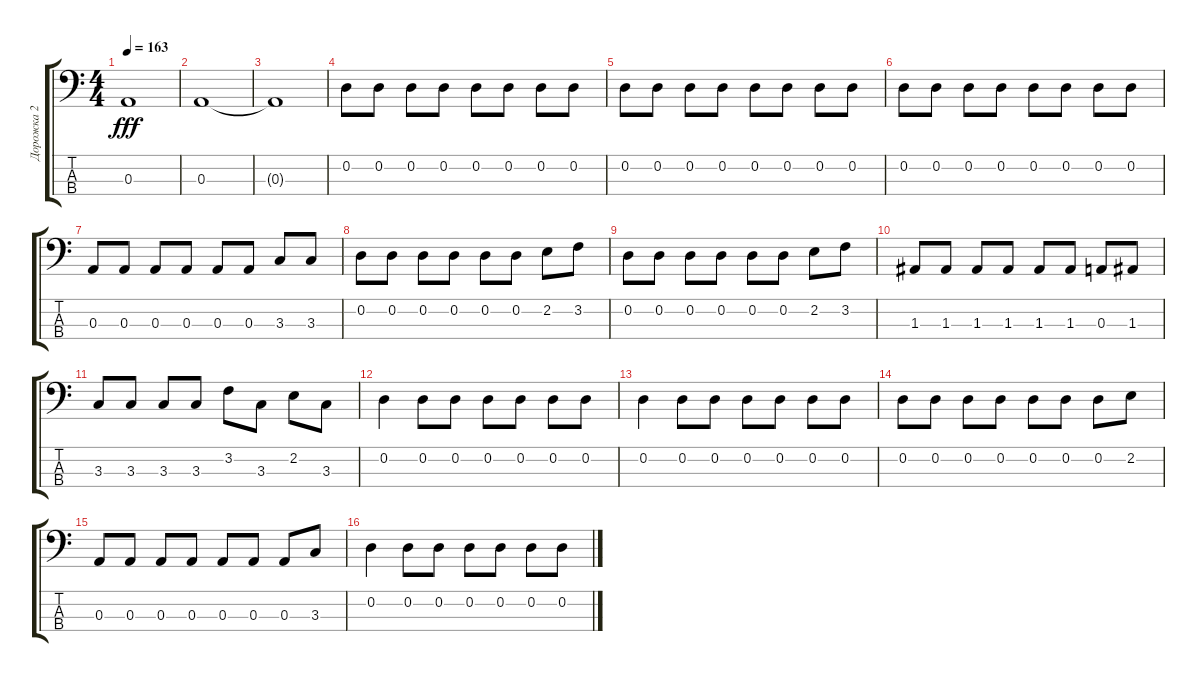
\track ("Дорожка 2" "Дорожка 2") {instrument electricbassfinger}
\staff {score tabs}
\tuning (G2 D2 A1 E1) {hide}
\ts (4 4)
\tempo 163
\clef f4
\ks c
0.3.1{dy fff} |
0.3.1 |
0.3{t}.1 |
0.2.8 0.2.8 0.2.8 0.2.8 0.2.8 0.2.8 0.2.8 0.2.8 |
0.2.8 0.2.8 0.2.8 0.2.8 0.2.8 0.2.8 0.2.8 0.2.8 |
0.2.8 0.2.8 0.2.8 0.2.8 0.2.8 0.2.8 0.2.8 0.2.8 |
0.3.8 0.3.8 0.3.8 0.3.8 0.3.8 0.3.8 3.3.8 3.3.8 |
0.2.8 0.2.8 0.2.8 0.2.8 0.2.8 0.2.8 2.2.8 3.2.8 |
0.2.8 0.2.8 0.2.8 0.2.8 0.2.8 0.2.8 2.2.8 3.2.8 |
1.3.8 1.3.8 1.3.8 1.3.8 1.3.8 1.3.8 0.3.8 1.3.8 |
3.3.8 3.3.8 3.3.8 3.3.8 3.2.8 3.3.8 2.2.8 3.3.8 |
0.2.4 0.2.8 0.2.8 0.2.8 0.2.8 0.2.8 0.2.8 |
0.2.4 0.2.8 0.2.8 0.2.8 0.2.8 0.2.8 0.2.8 |
0.2.8 0.2.8 0.2.8 0.2.8 0.2.8 0.2.8 0.2.8 2.2.8 |
0.3.8 0.3.8 0.3.8 0.3.8 0.3.8 0.3.8 0.3.8 3.3.8 |
0.2.4 0.2.8 0.2.8 0.2.8 0.2.8 0.2.8 0.2.8
